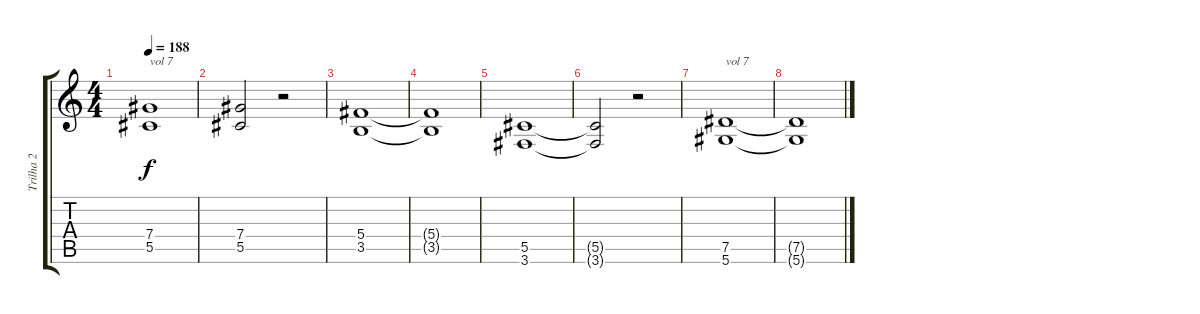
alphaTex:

\track ("Trilha 2" "Trilha 2") {instrument overdrivenguitar}
\staff {score tabs}
\tuning (Eb4 Bb3 Gb3 Db3 Ab2 Eb2) {hide}
\ts (4 4)
\tempo 188
\clef g2
\ks c
(7.4 5.5).1{txt "vol 7" dy f volume 7} |
(7.4 5.5).2 r.2 |
(5.4 3.5).1 |
(5.4{t} 3.5{t}).1 |
(5.5 3.6).1 |
(5.5{t} 3.6{t}).2 r.2 |
(7.5 5.6).1{txt "vol 7" volume 7} |
(7.5{t} 5.6{t}).1{volume 7}
